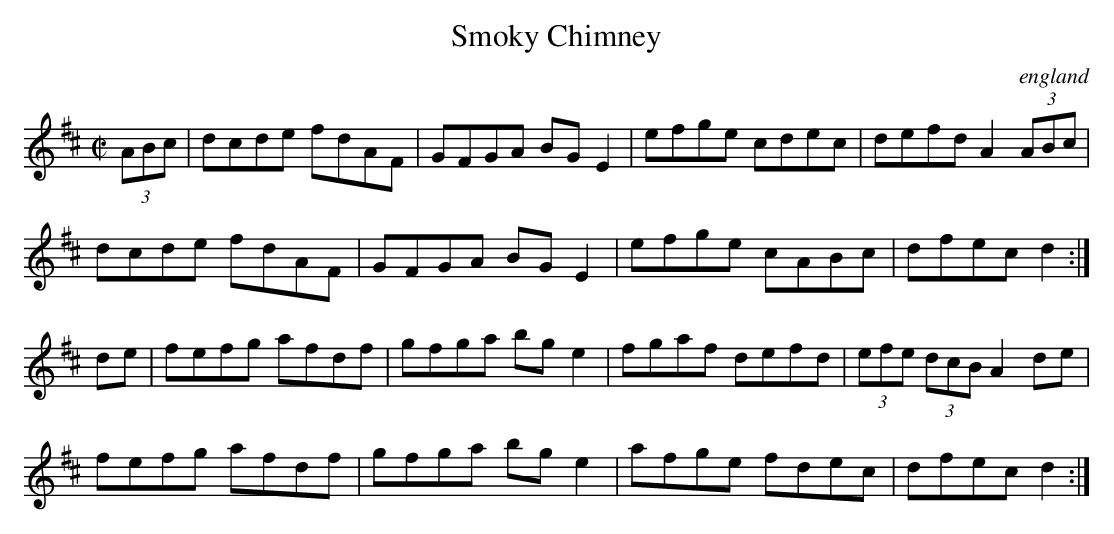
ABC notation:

X:1
T:Smoky Chimney
O:england
M:C|
L:1/8
K:D Major
(3ABc|dcde fdAF|GFGA BGE2|efge cdec|defd A2 (3ABc|
dcde fdAF|GFGA BGE2|efge cABc|dfec d2:|
de|fefg afdf|gfga bge2|fgaf defd|(3efe (3dcB A2de|
fefg afdf|gfga bge2|afge fdec|dfec d2:|
